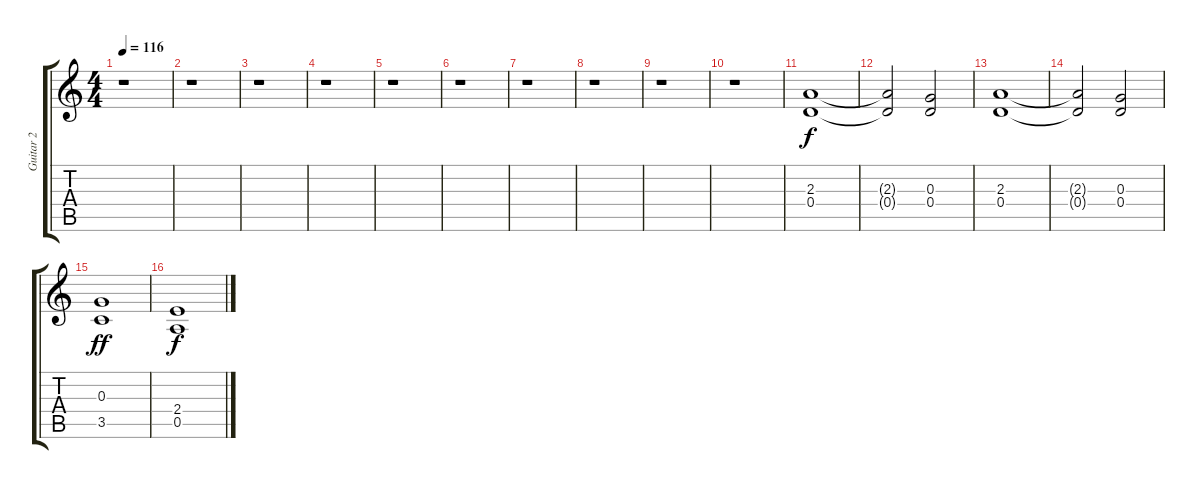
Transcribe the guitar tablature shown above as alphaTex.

\track ("Guitar 2" "Guitar 2") {instrument overdrivenguitar}
\staff {score tabs}
\tuning (E4 B3 G3 D3 A2 E2) {hide}
\ts (4 4)
\tempo 116
\clef g2
\ks c
r.1{dy f} |
r.1 |
r.1 |
r.1 |
r.1 |
r.1 |
r.1 |
r.1 |
r.1 |
r.1 |
(2.3 0.4).1 |
(2.3{t} 0.4{t}).2 (0.3 0.4).2 |
(2.3 0.4).1 |
(2.3{t} 0.4{t}).2 (0.3 0.4).2 |
(0.3 3.5).1{dy ff} |
(2.4 0.5).1{dy f}
